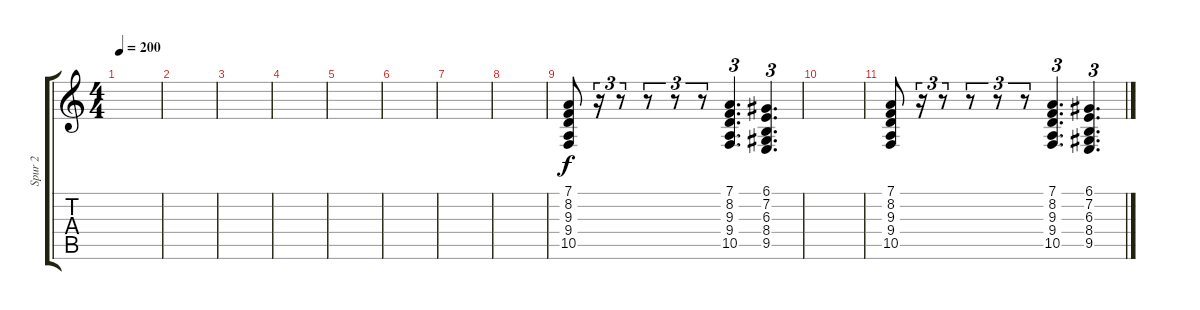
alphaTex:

\track ("Spur 2" "Spur 2") {instrument stringensemble1}
\staff {score tabs}
\tuning (D4 A3 F3 C3 G2 D2) {hide}
\ts (4 4)
\tempo 200
\clef g2
\ks c
|
|
|
|
|
|
|
|
(7.1 8.2 9.3 9.4 10.5).8 r.16{tu (3 2)} r.8{tu (3 2)} r.8{tu (3 2)} r.8{tu (3 2)} r.8{tu (3 2)} (7.1 8.2 9.3 9.4 10.5).4{d tu (3 2)} (6.1 7.2 6.3 8.4 9.5).4{d tu (3 2)} |
|
(7.1 8.2 9.3 9.4 10.5).8 r.16{tu (3 2)} r.8{tu (3 2)} r.8{tu (3 2)} r.8{tu (3 2)} r.8{tu (3 2)} (7.1 8.2 9.3 9.4 10.5).4{d tu (3 2)} (6.1 7.2 6.3 8.4 9.5).4{d tu (3 2)}
